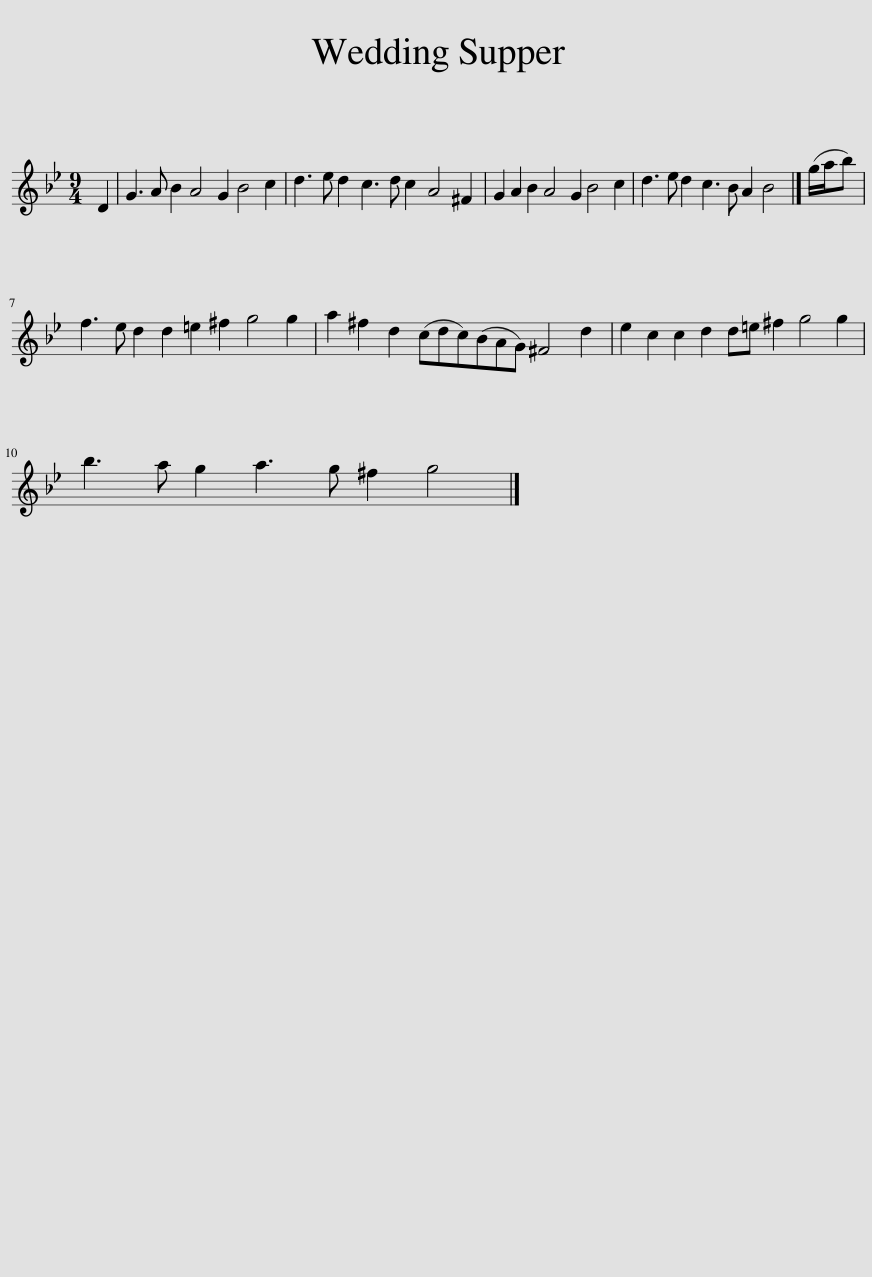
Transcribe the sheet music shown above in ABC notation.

X:1
L:1/8
M:9/4
I:linebreak $
K:Gmin
V:1 treble
V:1
 D2 | G3 A B2 A4 G2 B4 c2 | d3 e d2 c3 d c2 A4 ^F2 | G2 A2 B2 A4 G2 B4 c2 | d3 e d2 c3 B A2 B4 |] %5
 (g/a/b) |$ f3 e d2 d2 =e2 ^f2 g4 g2 | a2 ^f2 d2 (cdc)(BAG) ^F4 d2 | e2 c2 c2 d2 d=e ^f2 g4 g2 |$ b3 a g2 a3 g ^f2 g4 |] %10
